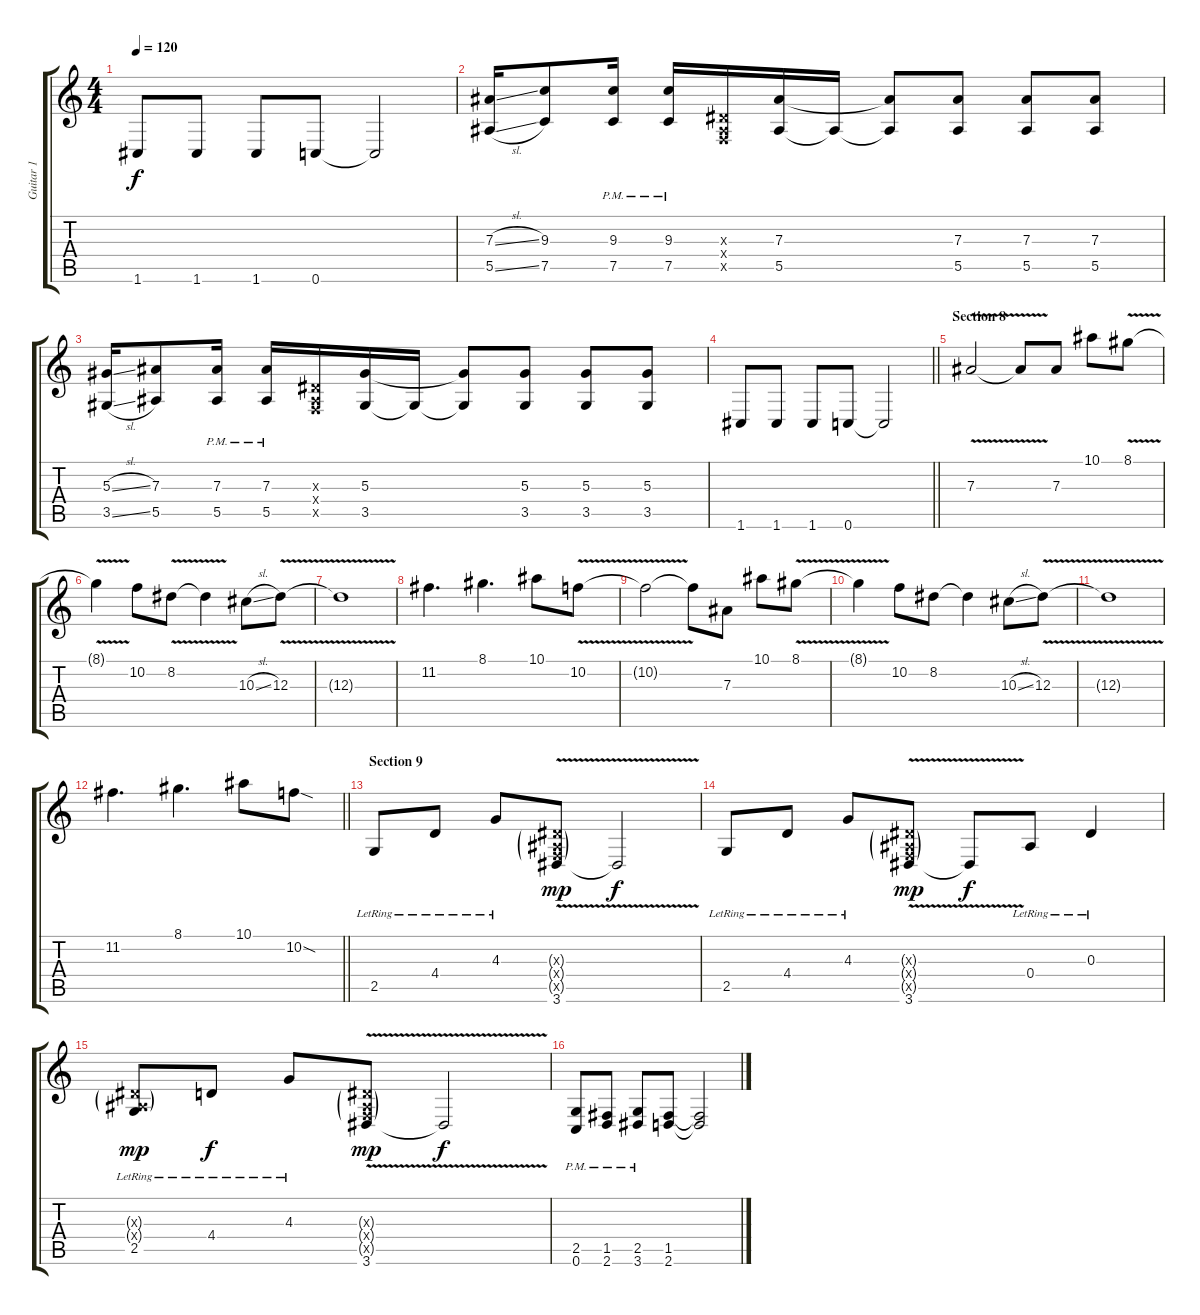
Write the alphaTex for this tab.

\track ("Guitar 1" "Guitar 1") {instrument distortionguitar}
\staff {score tabs}
\tuning (C4 G3 Eb3 Bb2 F2 C2) {hide}
\ts (4 4)
\tempo 120
\clef g2
\ks c
1.6.8{dy f} 1.6.8 1.6.8 0.6.8 0.6{t}.2 |
(7.3{sl} 5.5{sl}).16 (9.3 7.5).8 (9.3{pm} 7.5{pm}).16 (9.3{pm} 7.5{pm}).16 (0.3{x} 0.4{x} 0.5{x}).16 (7.3 5.5).16 5.5{t}.16 (7.3{t} 5.5{t}).8 (7.3 5.5).8 (7.3 5.5).8 (7.3 5.5).8 |
(5.3{sl} 3.5{sl}).16 (7.3 5.5).8 (7.3{pm} 5.5{pm}).16 (7.3{pm} 5.5{pm}).16 (0.3{x} 0.4{x} 0.5{x}).16 (5.3 3.5).16 3.5{t}.16 (5.3{t} 3.5{t}).8 (5.3 3.5).8 (5.3 3.5).8 (5.3 3.5).8 |
\barLineRight lightlight
1.6.8 1.6.8 1.6.8 0.6.8 0.6{t}.2 |
\section ("" "Section 8")
7.3{v}.2 7.3{t}.8 7.3.8 10.1.8 8.1{v}.8 |
8.1{t}.4 10.2.8 8.2{v}.8 8.2{t}.4 10.3{sl}.8 12.3{v}.8 |
12.3{t}.1 |
11.2.4{d} 8.1.4{d} 10.1.8 10.2{v}.8 |
10.2{t}.2 10.2{t}.8 7.3.8 10.1.8 8.1{v}.8 |
8.1{t}.4 10.2.8 8.2.8 8.2{t}.4 10.3{sl}.8 12.3{v}.8 |
12.3{t}.1 |
\barLineRight lightlight
11.2.4{d} 8.1.4{d} 10.1.8 10.2{sod}.8 |
\section ("" "Section 9")
2.5{lr}.8 4.4{lr}.8 4.3{lr}.8 (0.3{g x} 0.4{g x} 0.5{g x} 3.6{v}).8{dy mp} 3.6{t}.2{dy f} |
2.5{lr}.8 4.4{lr}.8 4.3{lr}.8 (0.3{g x} 0.4{g x} 0.5{g x} 3.6{v}).8{dy mp} 3.6{t}.8{dy f} 0.4{lr}.8 0.3{lr}.4 |
(0.3{g x} 0.4{g x} 2.5{lr}).8{dy mp} 4.4{lr}.8{dy f} 4.3{lr}.8 (0.3{g x} 0.4{g x} 0.5{g x} 3.6{v}).8{dy mp} 3.6{t}.2{dy f} |
(2.5{pm} 0.6{pm}).8 (1.5{pm} 2.6{pm}).8 (2.5{pm} 3.6{pm}).8 (1.5 2.6).8 (1.5{t} 2.6{t}).2
